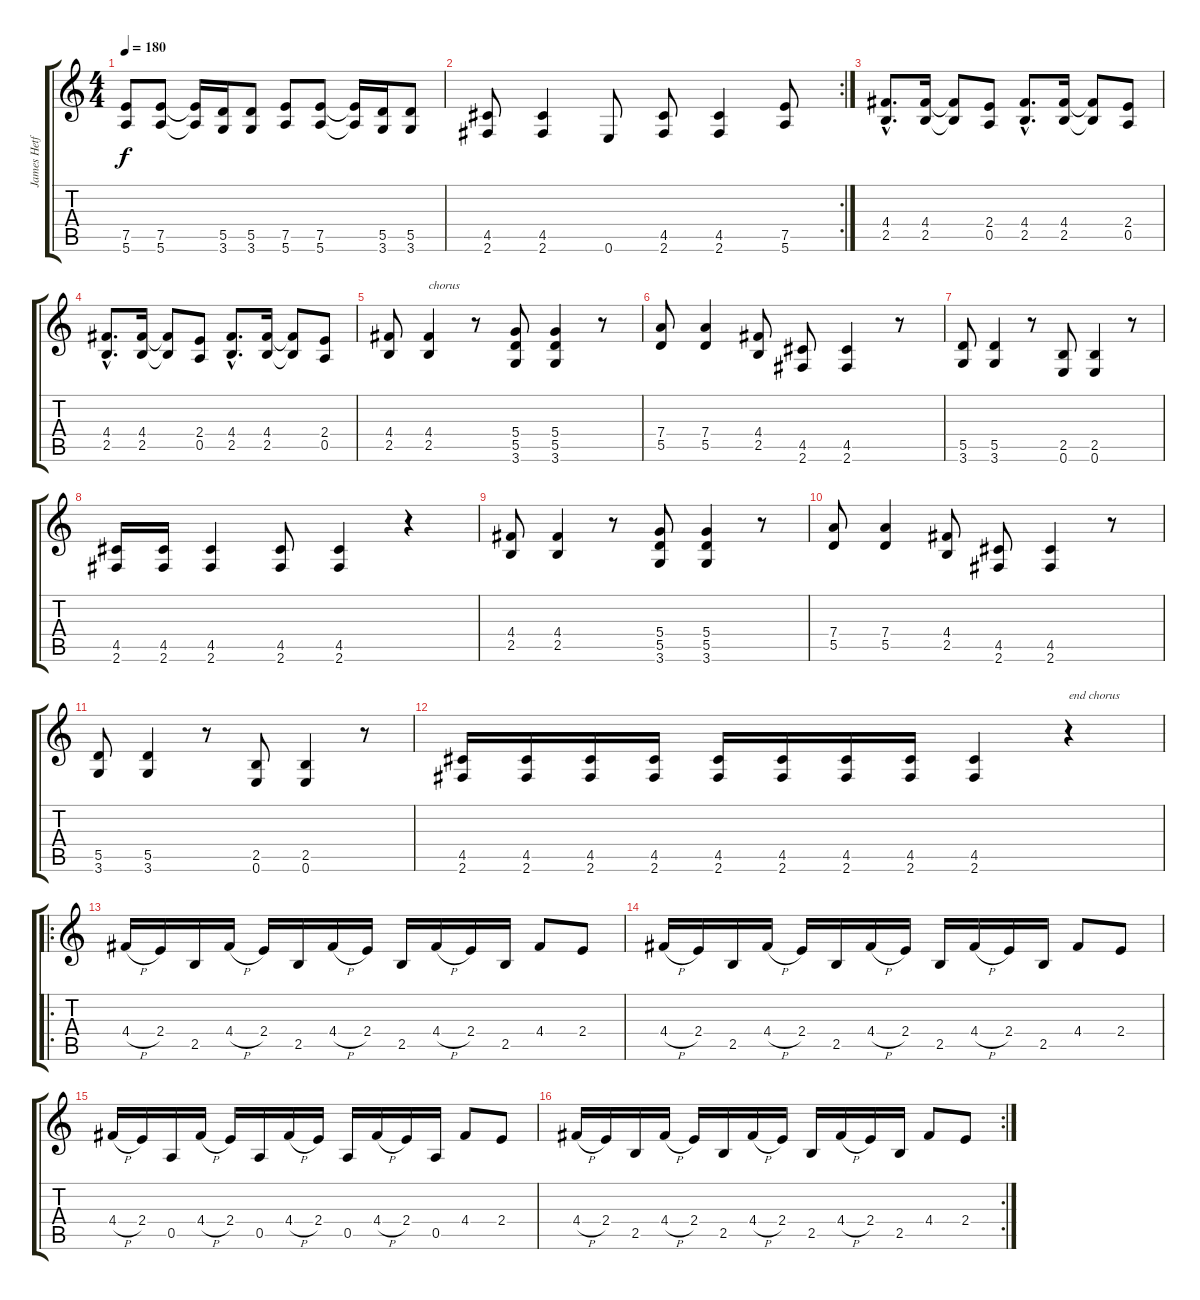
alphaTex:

\track ("James Hetfield" "James Hetf") {instrument distortionguitar}
\staff {score tabs}
\tuning (E4 B3 G3 D3 A2 E2) {hide}
\ts (4 4)
\tempo 180
\clef g2
\ks c
(7.5 5.6).8{dy f} (7.5 5.6).8 (7.5{t} 5.6{t}).16 (5.5 3.6).16 (5.5 3.6).8 (7.5 5.6).8 (7.5 5.6).8 (7.5{t} 5.6{t}).16 (5.5 3.6).16 (5.5 3.6).8 |
\rc 2
(4.5 2.6).8 (4.5 2.6).4 0.6.8 (4.5 2.6).8 (4.5 2.6).4 (7.5 5.6).8 |
(4.4{hac} 2.5{hac}).8{d} (4.4 2.5).16 (4.4{t} 2.5{t}).8 (2.4 0.5).8 (4.4{hac} 2.5{hac}).8{d} (4.4 2.5).16 (4.4{t} 2.5{t}).8 (2.4 0.5).8 |
(4.4{hac} 2.5{hac}).8{d} (4.4 2.5).16 (4.4{t} 2.5{t}).8 (2.4 0.5).8 (4.4{hac} 2.5{hac}).8{d} (4.4 2.5).16 (4.4{t} 2.5{t}).8 (2.4 0.5).8 |
(4.4 2.5).8 (4.4 2.5).4{txt "chorus"} r.8 (5.4 5.5 3.6).8 (5.4 5.5 3.6).4 r.8 |
(7.4 5.5).8 (7.4 5.5).4 (4.4 2.5).8 (4.5 2.6).8 (4.5 2.6).4 r.8 |
(5.5 3.6).8 (5.5 3.6).4 r.8 (2.5 0.6).8 (2.5 0.6).4 r.8 |
(4.5 2.6).16 (4.5 2.6).16 (4.5 2.6).4 (4.5 2.6).8 (4.5 2.6).4 r.4 |
(4.4 2.5).8 (4.4 2.5).4 r.8 (5.4 5.5 3.6).8 (5.4 5.5 3.6).4 r.8 |
(7.4 5.5).8 (7.4 5.5).4 (4.4 2.5).8 (4.5 2.6).8 (4.5 2.6).4 r.8 |
(5.5 3.6).8 (5.5 3.6).4 r.8 (2.5 0.6).8 (2.5 0.6).4 r.8 |
(4.5 2.6).16 (4.5 2.6).16 (4.5 2.6).16 (4.5 2.6).16 (4.5 2.6).16 (4.5 2.6).16 (4.5 2.6).16 (4.5 2.6).16 (4.5 2.6).4 r.4{txt "end chorus"} |
\ro
4.4{h}.16 2.4.16 2.5.16 4.4{h}.16 2.4.16 2.5.16 4.4{h}.16 2.4.16 2.5.16 4.4{h}.16 2.4.16 2.5.16 4.4.8 2.4.8 |
4.4{h}.16 2.4.16 2.5.16 4.4{h}.16 2.4.16 2.5.16 4.4{h}.16 2.4.16 2.5.16 4.4{h}.16 2.4.16 2.5.16 4.4.8 2.4.8 |
4.4{h}.16 2.4.16 0.5.16 4.4{h}.16 2.4.16 0.5.16 4.4{h}.16 2.4.16 0.5.16 4.4{h}.16 2.4.16 0.5.16 4.4.8 2.4.8 |
\rc 2
4.4{h}.16 2.4.16 2.5.16 4.4{h}.16 2.4.16 2.5.16 4.4{h}.16 2.4.16 2.5.16 4.4{h}.16 2.4.16 2.5.16 4.4.8 2.4.8
